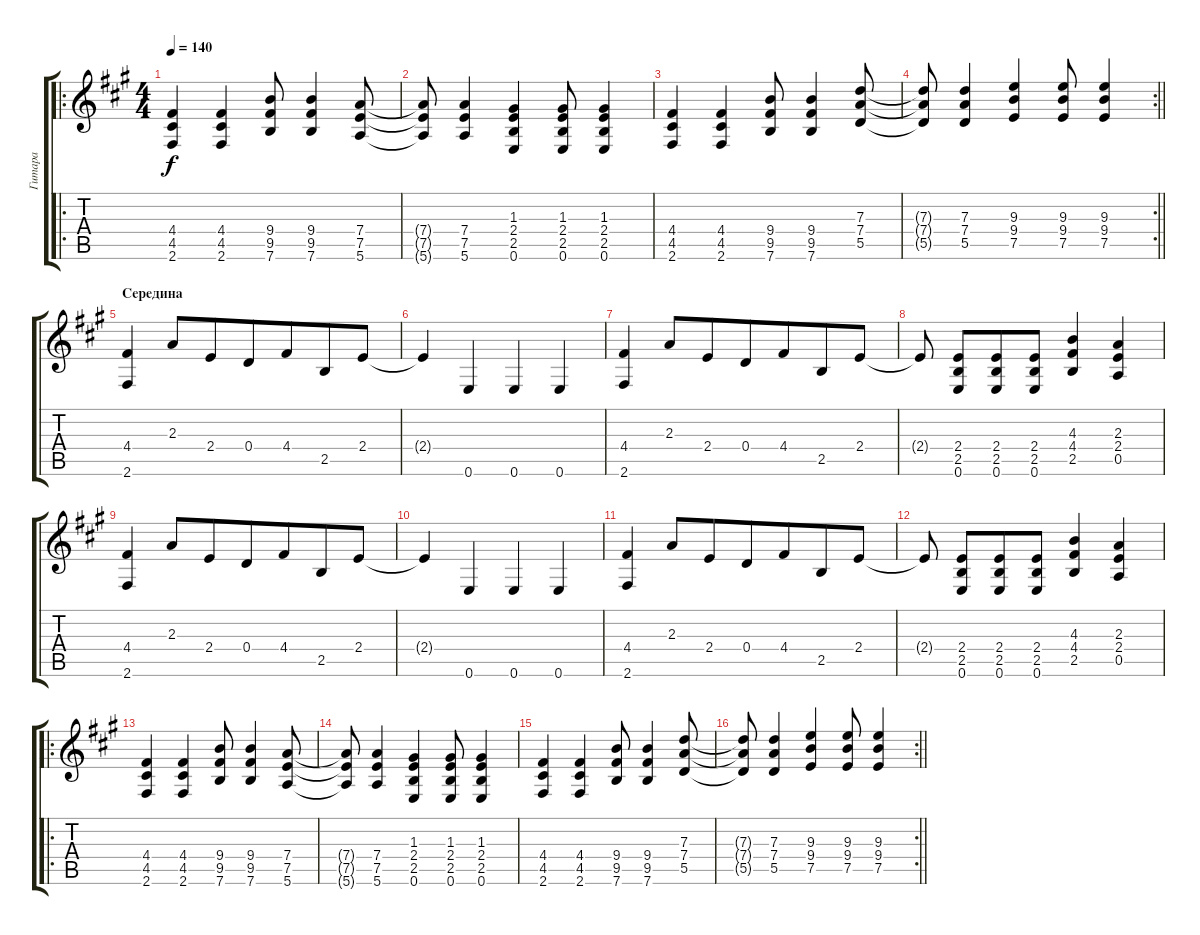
\track ("Гитара" "Гитара") {instrument electricguitarclean}
\staff {score tabs}
\tuning (E4 B3 G3 D3 A2 E2) {hide}
\ro
\ts (4 4)
\tempo 140
\clef g2
\ks f#minor
(4.4 4.5 2.6).4{dy f} (4.4 4.5 2.6).4 (9.4 9.5 7.6).8 (9.4 9.5 7.6).4 (7.4 7.5 5.6).8 |
(7.4{t} 7.5{t} 5.6{t}).8 (7.4 7.5 5.6).4 (1.3 2.4 2.5 0.6).4 (1.3 2.4 2.5 0.6).8 (1.3 2.4 2.5 0.6).4 |
(4.4 4.5 2.6).4 (4.4 4.5 2.6).4 (9.4 9.5 7.6).8 (9.4 9.5 7.6).4 (7.3 7.4 5.5).8 |
\rc 2
\barLineRight lightlight
(7.3{t} 7.4{t} 5.5{t}).8 (7.3 7.4 5.5).4 (9.3 9.4 7.5).4 (9.3 9.4 7.5).8 (9.3 9.4 7.5).4 |
\section ("" "Середина")
(4.4 2.6).4 2.3.8 2.4.8{beam merge} 0.4.8 4.4.8{beam merge} 2.5.8 2.4.8 |
2.4{t}.4 0.6.4 0.6.4 0.6.4 |
(4.4 2.6).4 2.3.8 2.4.8{beam merge} 0.4.8 4.4.8{beam merge} 2.5.8 2.4.8 |
2.4{t}.8{beam split} (2.4 2.5 0.6).8{beam merge} (2.4 2.5 0.6).8 (2.4 2.5 0.6).8 (4.3 4.4 2.5).4 (2.3 2.4 0.5).4 |
(4.4 2.6).4 2.3.8 2.4.8{beam merge} 0.4.8 4.4.8{beam merge} 2.5.8 2.4.8 |
2.4{t}.4 0.6.4 0.6.4 0.6.4 |
(4.4 2.6).4 2.3.8 2.4.8{beam merge} 0.4.8 4.4.8{beam merge} 2.5.8 2.4.8 |
2.4{t}.8{beam split} (2.4 2.5 0.6).8{beam merge} (2.4 2.5 0.6).8 (2.4 2.5 0.6).8 (4.3 4.4 2.5).4 (2.3 2.4 0.5).4 |
\ro
(4.4 4.5 2.6).4 (4.4 4.5 2.6).4 (9.4 9.5 7.6).8 (9.4 9.5 7.6).4 (7.4 7.5 5.6).8 |
(7.4{t} 7.5{t} 5.6{t}).8 (7.4 7.5 5.6).4 (1.3 2.4 2.5 0.6).4 (1.3 2.4 2.5 0.6).8 (1.3 2.4 2.5 0.6).4 |
(4.4 4.5 2.6).4 (4.4 4.5 2.6).4 (9.4 9.5 7.6).8 (9.4 9.5 7.6).4 (7.3 7.4 5.5).8 |
\rc 2
\barLineRight lightlight
(7.3{t} 7.4{t} 5.5{t}).8 (7.3 7.4 5.5).4 (9.3 9.4 7.5).4 (9.3 9.4 7.5).8 (9.3 9.4 7.5).4
